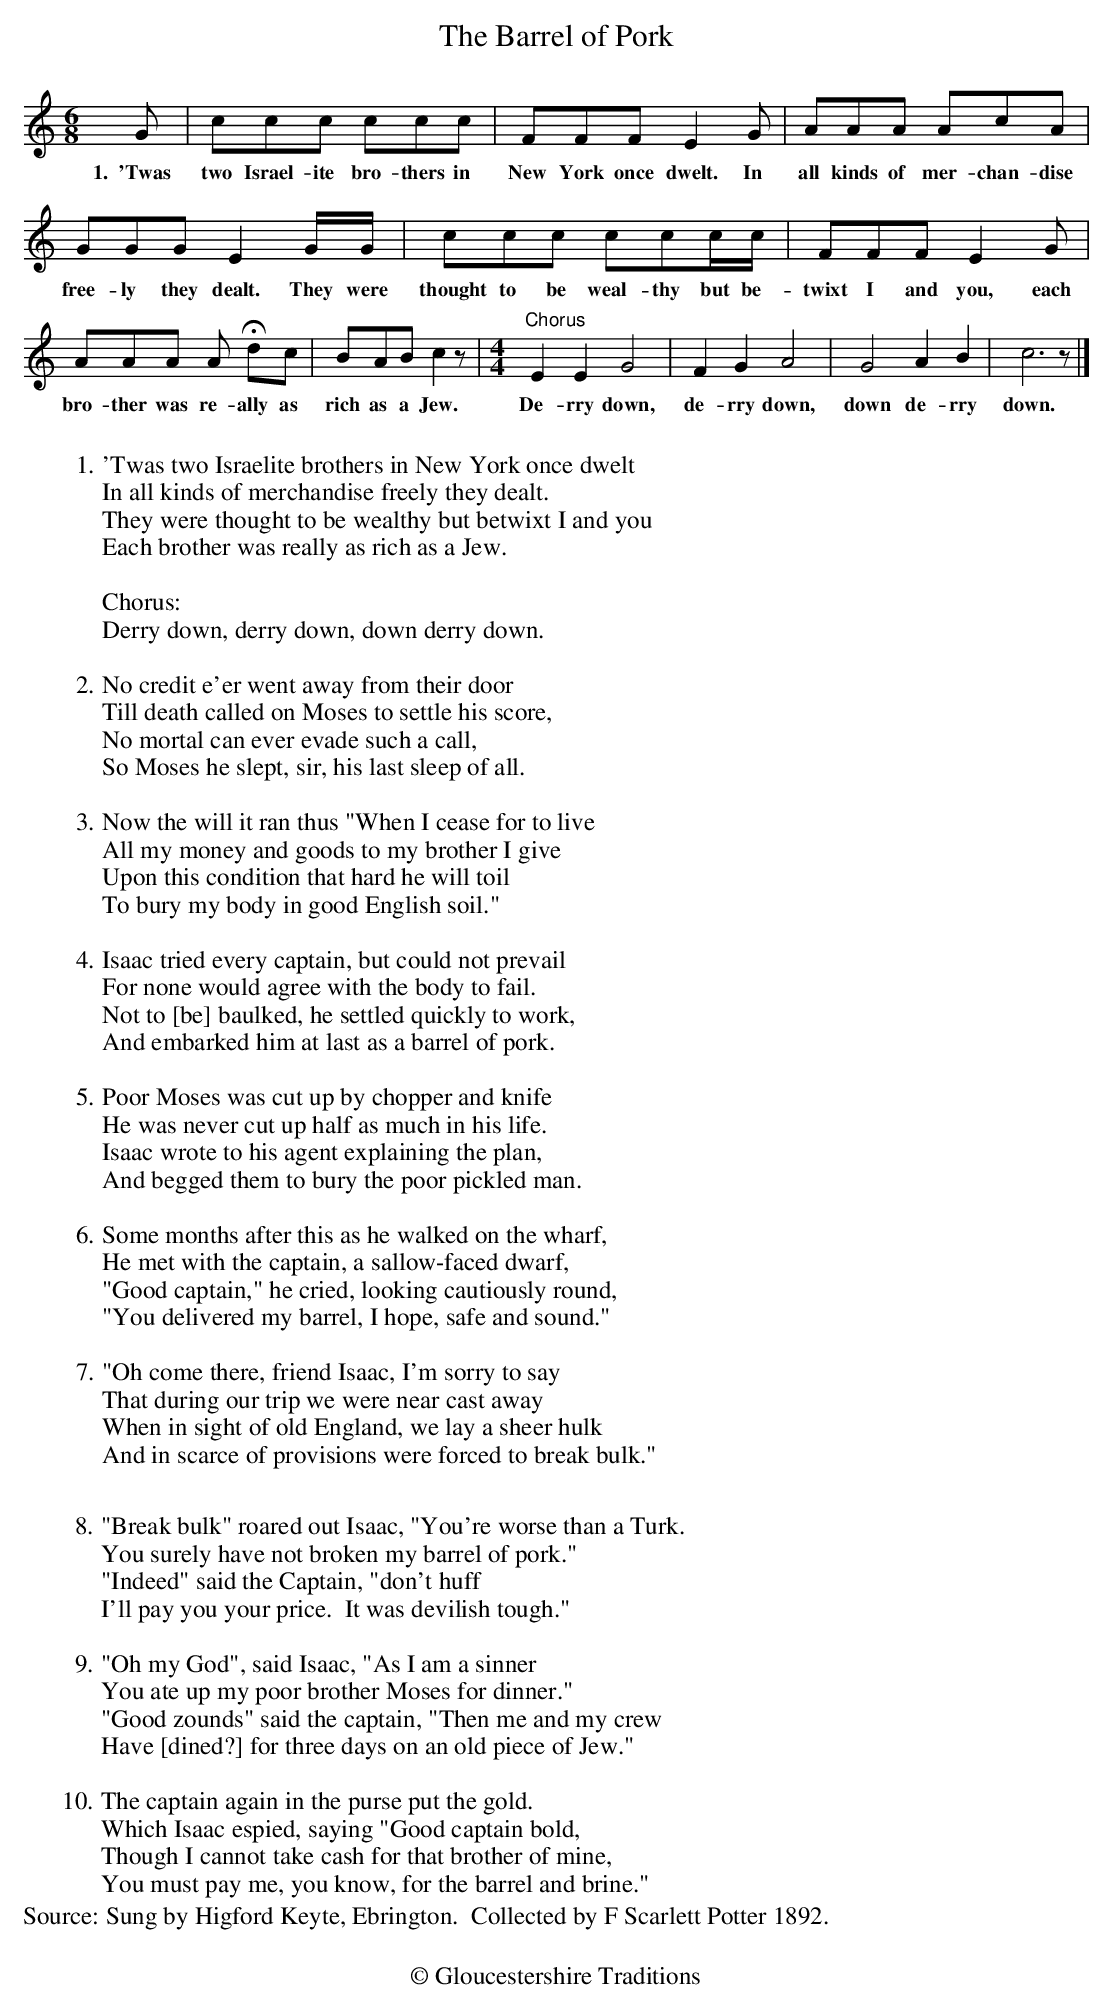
X:1
T:Barrel of Pork, The
L:1/8
M:6/8
K:C
G|ccc ccc|FFF E2G|AAA AcA|
w:1.~~'Twas two Israel-ite bro-thers in New York once dwelt. In all kinds of mer-chan-dise
GGG E2G/G/|ccc ccc/c/|FFF E2G|
w:free-ly they dealt. They were thought to be weal-thy but be-twixt I and you, each
AAA A Hdc|BAB c2z|"Chorus"[M:4/4]E2E2G4|F2G2A4|G4A2B2|c4>z2|]
w:bro-ther was re-ally as rich as a Jew. De-rry down, de-rry down, down de-rry down.
W:
W:1.'Twas two Israelite brothers in New York once dwelt
W:In all kinds of merchandise freely they dealt.
W:They were thought to be wealthy but betwixt I and you
W:Each brother was really as rich as a Jew.
W:
W:Chorus:
W:Derry down, derry down, down derry down.
W:
W:2.No credit e'er went away from their door
W:Till death called on Moses to settle his score,
W:No mortal can ever evade such a call,
W:So Moses he slept, sir, his last sleep of all.
W:
W:3. Now the will it ran thus "When I cease for to live
W:All my money and goods to my brother I give
W:Upon this condition that hard he will toil
W:To bury my body in good English soil."
W:
W:4. Isaac tried every captain, but could not prevail
W:For none would agree with the body to fail.
W:Not to [be] baulked, he settled quickly to work,
W:And embarked him at last as a barrel of pork.
W:
W:5.Poor Moses was cut up by chopper and knife
W:He was never cut up half as much in his life.
W:Isaac wrote to his agent explaining the plan,
W:And begged them to bury the poor pickled man.
W:
W:6. Some months after this as he walked on the wharf,
W:He met with the captain, a sallow-faced dwarf,
W:"Good captain," he cried, looking cautiously round,
W:"You delivered my barrel, I hope, safe and sound."
W:
W:7."Oh come there, friend Isaac, I'm sorry to say
W:That during our trip we were near cast away
W:When in sight of old England, we lay a sheer hulk
W:And in scarce of provisions were forced to break bulk."
W:
W:8."Break bulk" roared out Isaac, "You're worse than a Turk.
W:You surely have not broken my barrel of pork."
W:"Indeed" said the Captain, "don't huff
W:I'll pay you your price.  It was devilish tough."
W:
W:9."Oh my God", said Isaac, "As I am a sinner
W:You ate up my poor brother Moses for dinner."
W:"Good zounds" said the captain, "Then me and my crew
W:Have [dined?] for three days on an old piece of Jew."
W:
W:10. The captain again in the purse put the gold.
W:Which Isaac espied, saying "Good captain bold,
W:Though I cannot take cash for that brother of mine,
W:You must pay me, you know, for the barrel and brine."
